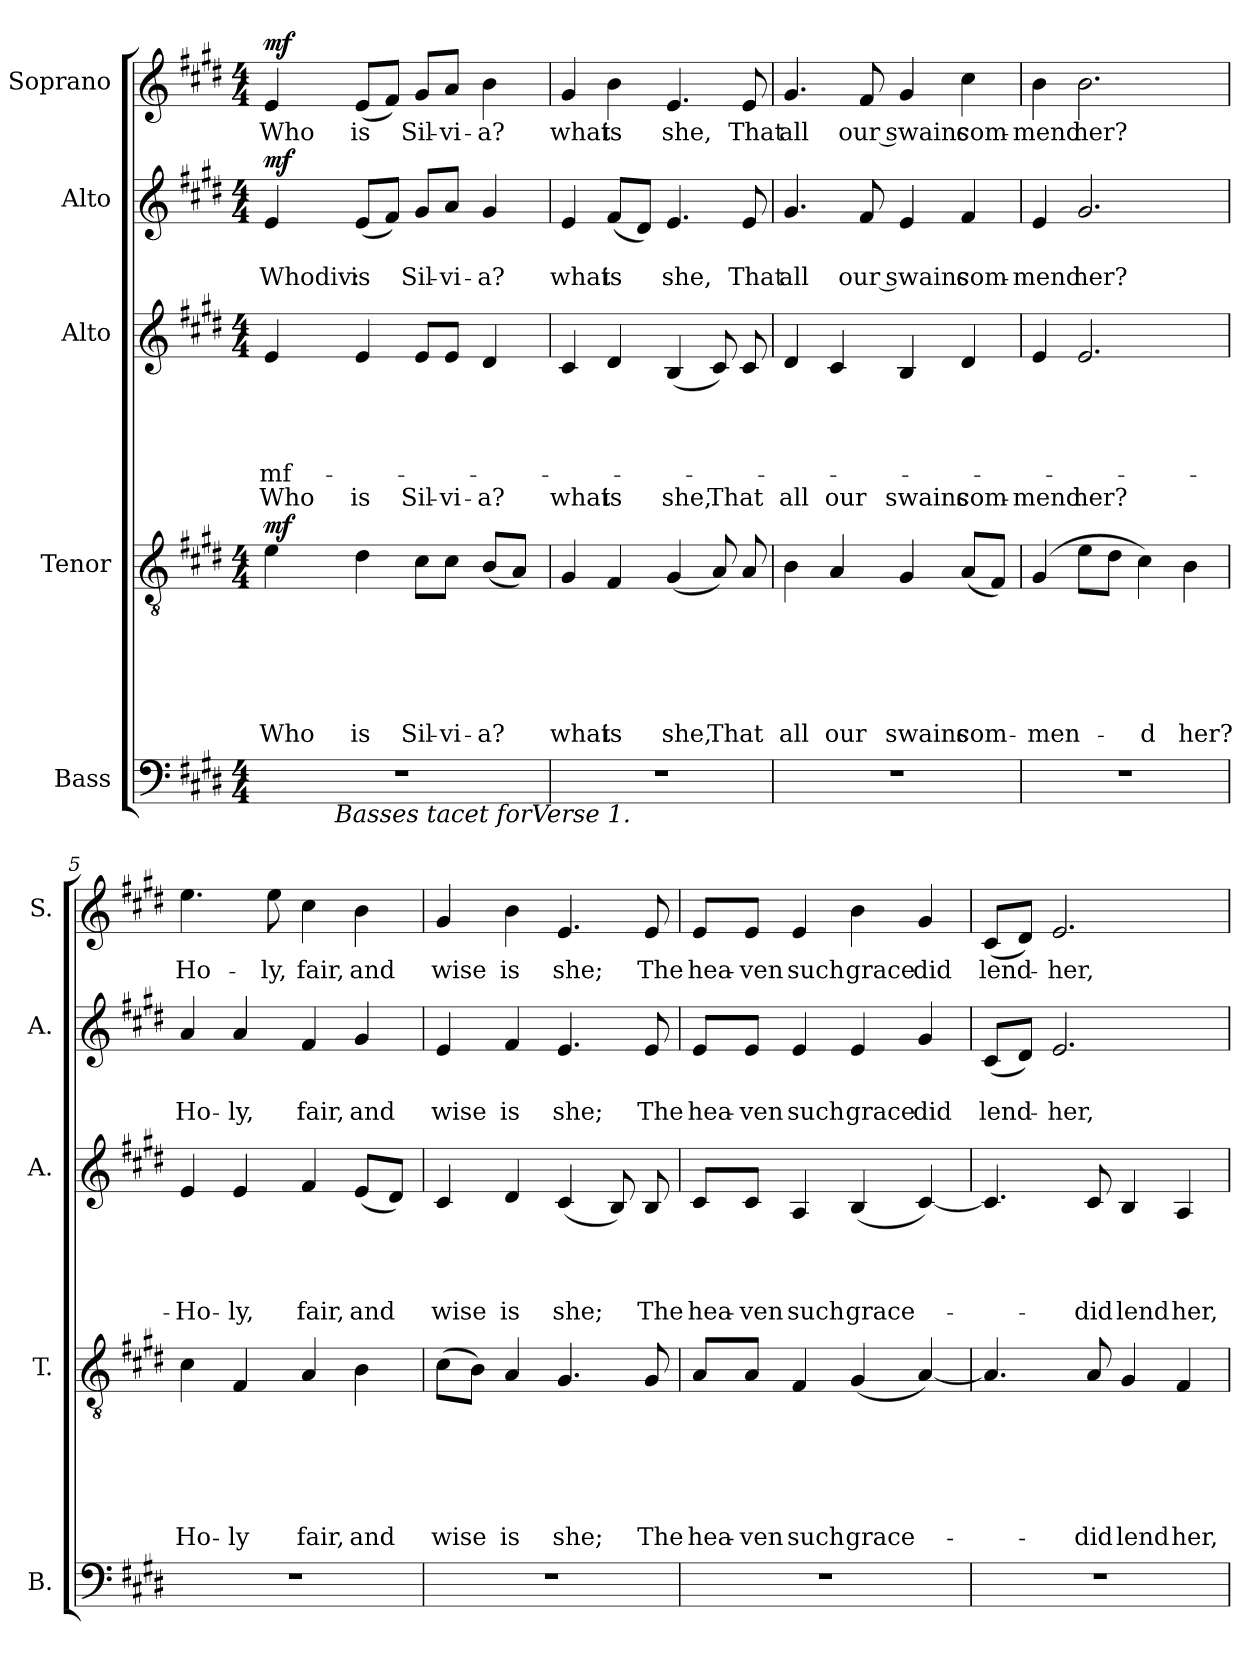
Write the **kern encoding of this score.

**kern	**kern	**text	**text	**text	**text	**text	**text	**dynam	**kern	**text	**text	**text	**text	**text	**kern	**text	**text	**dynam	**kern	**text	**dynam
*part5	*part4	*part4	*part4	*part4	*part4	*part4	*part4	*part4	*part3	*part3	*part3	*part3	*part3	*part3	*part2	*part2	*part2	*part2	*part1	*part1	*part1
*staff5	*staff4	*staff4	*staff4	*staff4	*staff4	*staff4	*staff4	*staff4	*staff3	*staff3	*staff3	*staff3	*staff3	*staff3	*staff2	*staff2	*staff2	*staff2	*staff1	*staff1	*staff1
*I"Bass	*I"Tenor	*	*	*	*	*	*	*	*I"Alto	*	*	*	*	*	*I"Alto	*	*	*	*I"Soprano	*	*
*I'B.	*I'T.	*	*	*	*	*	*	*	*I'A.	*	*	*	*	*	*I'A.	*	*	*	*I'S.	*	*
*clefF4	*clefGv2	*	*	*	*	*	*	*	*clefG2	*	*	*	*	*	*clefG2	*	*	*	*clefG2	*	*
*k[f#c#g#d#]	*k[f#c#g#d#]	*	*	*	*	*	*	*	*k[f#c#g#d#]	*	*	*	*	*	*k[f#c#g#d#]	*	*	*	*k[f#c#g#d#]	*	*
*E:	*E:	*	*	*	*	*	*	*	*E:	*	*	*	*	*	*E:	*	*	*	*E:	*	*
*M4/4	*M4/4	*	*	*	*	*	*	*	*M4/4	*	*	*	*	*	*M4/4	*	*	*	*M4/4	*	*
=1	=1	=1	=1	=1	=1	=1	=1	=1	=1	=1	=1	=1	=1	=1	=1	=1	=1	=1	=1	=1	=1
!	!	!	!	!	!	!	!LO:LY:b	!LO:DY:b	!	!	!	!	!LO:LY:b:rj	!LO:LY:b:rj	!	!	!LO:LY:b	!LO:DY:b	!	!LO:LY:b	!LO:DY:b
*^	*	*	*	*	*	*	*	*	*	*	*	*	*	*	*	*	*	*	*	*	*
1r	8..ryy	4e\	.	.	.	.	.	Who	mf	4e/	.	.	.	mf-	Who	4e/	.	Whodiv:	mf	4e/	Who	mf
!	!LO:TX:b:i:t=Basses tacet forVerse 1.	!	!	!	!	!	!	!	!	!	!	!	!	!	!	!	!	!	!	!	!	!
.	2ryy	.	.	.	.	.	.	.	.	.	.	.	.	.	.	.	.	.	.	.	.	.
!	!	!	!	!	!	!	!	!LO:LY:b	!	!	!	!	!	!	!LO:LY:b	!	!	!LO:LY:b	!	!	!LO:LY:b	!
.	.	4d#\	.	.	.	.	.	is	.	4e/	.	.	.	.	is	(<8e/L	.	is	.	(<8e/L	is	.
.	.	.	.	.	.	.	.	.	.	.	.	.	.	.	.	8f#/J)	.	.	.	8f#/J)	.	.
!	!	!	!	!	!	!	!	!LO:LY:b	!	!	!	!	!	!	!LO:LY:b	!	!	!LO:LY:b	!	!	!LO:LY:b	!
.	.	8c#\L	.	.	.	.	.	Sil-	.	8e/L	.	.	.	.	Sil-	8g#/L	.	Sil-	.	8g#/L	Sil-	.
!	!	!	!	!	!	!	!	!LO:LY:b:rj	!	!	!	!	!	!	!LO:LY:b:rj	!	!	!LO:LY:b	!	!	!LO:LY:b	!
.	.	8c#\J	.	.	.	.	.	-vi-	.	8e/J	.	.	.	.	-vi-	8a/J	.	-vi-	.	8a/J	-vi-	.
.	4ryy	.	.	.	.	.	.	.	.	.	.	.	.	.	.	.	.	.	.	.	.	.
!	!	!	!	!	!	!	!	!LO:LY:b	!	!	!	!	!	!	!LO:LY:b	!	!	!LO:LY:b	!	!	!LO:LY:b	!
.	.	(<8B/L	.	.	.	.	.	-a?	.	4d#/	.	.	.	.	-a?	4g#/	.	-a?	.	4b\	-a?	.
.	.	8A/J)	.	.	.	.	.	.	.	.	.	.	.	.	.	.	.	.	.	.	.	.
.	32ryy	.	.	.	.	.	.	.	.	.	.	.	.	.	.	.	.	.	.	.	.	.
=2	=2	=2	=2	=2	=2	=2	=2	=2	=2	=2	=2	=2	=2	=2	=2	=2	=2	=2	=2	=2	=2	=2
!	!	!	!	!	!	!	!	!LO:LY:b	!	!	!	!	!	!	!LO:LY:b	!	!	!LO:LY:b	!	!	!LO:LY:b	!
*v	*v	*	*	*	*	*	*	*	*	*	*	*	*	*	*	*	*	*	*	*	*	*
1r	4G#/	.	.	.	.	.	what	.	4c#/	.	.	.	.	what	4e/	.	what	.	4g#/	what	.
!	!	!	!	!	!	!	!LO:LY:b	!	!	!	!	!	!	!LO:LY:b	!	!	!LO:LY:b	!	!	!LO:LY:b	!
.	4F#/	.	.	.	.	.	is	.	4d#/	.	.	.	.	is	(<8f#/L	.	is	.	4b\	is	.
.	.	.	.	.	.	.	.	.	.	.	.	.	.	.	8d#/J)	.	.	.	.	.	.
!	!	!	!	!	!	!	!LO:LY:b	!	!	!	!	!	!	!LO:LY:b	!	!	!LO:LY:b	!	!	!LO:LY:b	!
.	(<4G#/	.	.	.	.	.	she,	.	(<4B/	.	.	.	.	she,	4.e/	.	she,	.	4.e/	she,	.
!	!	!	!	!	!	!	!LO:LY:b	!	!	!	!	!	!	!LO:LY:b	!	!	!	!	!	!	!
.	8A/)	.	.	.	.	.	That	.	8c#/)	.	.	.	.	That	.	.	.	.	.	.	.
!	!	!	!	!	!	!	!	!	!	!	!	!	!	!	!	!	!LO:LY:b:rj	!	!	!LO:LY:b:rj	!
.	8A/	.	.	.	.	.	.	.	8c#/	.	.	.	.	.	8e/	.	That	.	8e/	That	.
=3	=3	=3	=3	=3	=3	=3	=3	=3	=3	=3	=3	=3	=3	=3	=3	=3	=3	=3	=3	=3	=3
!	!	!	!	!	!	!	!LO:LY:b	!	!	!	!	!	!	!LO:LY:b	!	!	!LO:LY:b	!	!	!LO:LY:b	!
1r	4B\	.	.	.	.	.	all	.	4d#/	.	.	.	.	all	4.g#/	.	all	.	4.g#/	all	.
!	!	!	!	!	!	!	!LO:LY:b	!	!	!	!	!	!	!LO:LY:b	!	!	!	!	!	!	!
.	4A/	.	.	.	.	.	our	.	4c#/	.	.	.	.	our	.	.	.	.	.	.	.
!	!	!	!	!	!	!	!	!	!	!	!	!	!	!	!	!	!LO:LY:b:rj	!	!	!LO:LY:b:rj	!
.	.	.	.	.	.	.	.	.	.	.	.	.	.	.	8f#/	.	our swains	.	8f#/	our swains	.
!	!	!	!	!	!	!	!LO:LY:b:rj	!	!	!	!	!	!	!LO:LY:b:rj	!	!	!	!	!	!	!
.	4G#/	.	.	.	.	.	swains	.	4B/	.	.	.	.	swains	4e/	.	.	.	4g#/	.	.
!	!	!	!	!	!	!	!LO:LY:b	!	!	!	!	!	!	!LO:LY:b	!	!	!LO:LY:b	!	!	!LO:LY:b	!
.	(<8A/L	.	.	.	.	.	com-	.	4d#/	.	.	.	.	com-	4f#/	.	com-	.	4cc#\	com-	.
.	8F#/J)	.	.	.	.	.	.	.	.	.	.	.	.	.	.	.	.	.	.	.	.
=4	=4	=4	=4	=4	=4	=4	=4	=4	=4	=4	=4	=4	=4	=4	=4	=4	=4	=4	=4	=4	=4
!	!	!	!	!	!	!	!LO:LY:b	!	!	!	!	!	!	!LO:LY:b	!	!	!LO:LY:b	!	!	!LO:LY:b	!
1r	(4G#/	.	.	.	.	.	-men-	.	4e/	.	.	.	.	-mend	4e/	.	-mend	.	4b\	-mend	.
!	!	!	!	!	!	!	!	!	!	!	!	!	!	!LO:LY:b	!	!	!LO:LY:b	!	!	!LO:LY:b	!
.	8e\L	.	.	.	.	.	.	.	2.e/	.	.	.	.	her?	2.g#/	.	her?	.	2.b\	her?	.
.	8d#\J	.	.	.	.	.	.	.	.	.	.	.	.	.	.	.	.	.	.	.	.
!	!	!	!	!	!	!	!LO:LY:b	!	!	!	!	!	!	!	!	!	!	!	!	!	!
.	4c#\)	.	.	.	.	.	-d	.	.	.	.	.	.	.	.	.	.	.	.	.	.
!	!	!	!	!	!	!	!LO:LY:b	!	!	!	!	!	!	!	!	!	!	!	!	!	!
.	4B\	.	.	.	.	.	her?	.	.	.	.	.	.	.	.	.	.	.	.	.	.
!!LO:LB:g=z
=5	=5	=5	=5	=5	=5	=5	=5	=5	=5	=5	=5	=5	=5	=5	=5	=5	=5	=5	=5	=5	=5
!	!	!	!	!	!	!	!LO:LY:b	!	!	!	!	!	!LO:LY:b	!	!	!	!LO:LY:b	!	!	!LO:LY:b	!
1r	4c#\	.	.	.	.	.	Ho-	.	4e/	.	.	.	-Ho-	.	4a/	.	Ho-	.	4.ee\	Ho-	.
!	!	!	!	!	!	!	!LO:LY:b	!	!	!	!	!	!LO:LY:b	!	!	!	!LO:LY:b	!	!	!	!
.	4F#/	.	.	.	.	.	-ly	.	4e/	.	.	.	-ly,	.	4a/	.	-ly,	.	.	.	.
!	!	!	!	!	!	!	!	!	!	!	!	!	!	!	!	!	!	!	!	!LO:LY:b	!
.	.	.	.	.	.	.	.	.	.	.	.	.	.	.	.	.	.	.	8ee\	-ly,	.
!	!	!	!	!	!	!	!LO:LY:b	!	!	!	!	!	!LO:LY:b	!	!	!	!LO:LY:b	!	!	!LO:LY:b	!
.	4A/	.	.	.	.	.	fair,	.	4f#/	.	.	.	fair,	.	4f#/	.	fair,	.	4cc#\	fair,	.
!	!	!	!	!	!	!	!LO:LY:b	!	!	!	!	!	!LO:LY:b	!	!	!	!LO:LY:b	!	!	!LO:LY:b	!
.	4B\	.	.	.	.	.	and	.	(<8e/L	.	.	.	and	.	4g#/	.	and	.	4b\	and	.
.	.	.	.	.	.	.	.	.	8d#/J)	.	.	.	.	.	.	.	.	.	.	.	.
=6	=6	=6	=6	=6	=6	=6	=6	=6	=6	=6	=6	=6	=6	=6	=6	=6	=6	=6	=6	=6	=6
!	!	!	!	!	!	!	!LO:LY:b	!	!	!	!	!	!LO:LY:b	!	!	!	!LO:LY:b	!	!	!LO:LY:b	!
1r	(>8c#\L	.	.	.	.	.	wise	.	4c#/	.	.	.	wise	.	4e/	.	wise	.	4g#/	wise	.
.	8B\J)	.	.	.	.	.	.	.	.	.	.	.	.	.	.	.	.	.	.	.	.
!	!	!	!	!	!	!	!LO:LY:b	!	!	!	!	!	!LO:LY:b	!	!	!	!LO:LY:b	!	!	!LO:LY:b	!
.	4A/	.	.	.	.	.	is	.	4d#/	.	.	.	is	.	4f#/	.	is	.	4b\	is	.
!	!	!	!	!	!	!	!LO:LY:b	!	!	!	!	!	!LO:LY:b	!	!	!	!LO:LY:b	!	!	!LO:LY:b	!
.	4.G#/	.	.	.	.	.	she;	.	(<4c#/	.	.	.	she;	.	4.e/	.	she;	.	4.e/	she;	.
.	.	.	.	.	.	.	.	.	8B/)	.	.	.	.	.	.	.	.	.	.	.	.
!	!	!	!	!	!	!	!LO:LY:b	!	!	!	!	!	!LO:LY:b	!	!	!	!LO:LY:b	!	!	!LO:LY:b	!
.	8G#/	.	.	.	.	.	The	.	8B/	.	.	.	The	.	8e/	.	The	.	8e/	The	.
=7	=7	=7	=7	=7	=7	=7	=7	=7	=7	=7	=7	=7	=7	=7	=7	=7	=7	=7	=7	=7	=7
!	!	!	!	!	!	!	!LO:LY:b	!	!	!	!	!	!LO:LY:b	!	!	!	!LO:LY:b	!	!	!LO:LY:b	!
1r	8A/L	.	.	.	.	.	hea-	.	8c#/L	.	.	.	hea-	.	8e/L	.	hea-	.	8e/L	hea-	.
!	!	!	!	!	!	!	!LO:LY:b	!	!	!	!	!	!LO:LY:b	!	!	!	!LO:LY:b:rj	!	!	!LO:LY:b:rj	!
.	8A/J	.	.	.	.	.	-ven	.	8c#/J	.	.	.	-ven	.	8e/J	.	-ven	.	8e/J	-ven	.
!	!	!	!	!	!	!	!LO:LY:b	!	!	!	!	!	!LO:LY:b	!	!	!	!LO:LY:b	!	!	!LO:LY:b	!
.	4F#/	.	.	.	.	.	such	.	4A/	.	.	.	such	.	4e/	.	such	.	4e/	such	.
!	!	!	!	!	!	!	!LO:LY:b	!	!	!	!	!	!LO:LY:b	!	!	!	!LO:LY:b	!	!	!LO:LY:b	!
.	(<4G#/	.	.	.	.	.	grace-	.	(<4B/	.	.	.	grace-	.	4e/	.	grace	.	4b\	grace	.
!	!	!	!	!	!	!	!	!	!	!	!	!	!	!	!	!	!LO:LY:b	!	!	!LO:LY:b	!
.	[<4A/)	.	.	.	.	.	.	.	[<4c#/)	.	.	.	.	.	4g#/	.	did	.	4g#/	did	.
=8	=8	=8	=8	=8	=8	=8	=8	=8	=8	=8	=8	=8	=8	=8	=8	=8	=8	=8	=8	=8	=8
!	!	!	!	!	!	!	!	!	!	!	!	!	!	!	!	!	!LO:LY:b	!	!	!LO:LY:b	!
1r	4.A/]	.	.	.	.	.	.	.	4.c#/]	.	.	.	.	.	(<8c#/L	.	lend-	.	(<8c#/L	lend-	.
.	.	.	.	.	.	.	.	.	.	.	.	.	.	.	8d#/J)	.	.	.	8d#/J)	.	.
!	!	!	!	!	!	!	!	!	!	!	!	!	!	!	!	!	!LO:LY:b	!	!	!LO:LY:b	!
.	.	.	.	.	.	.	.	.	.	.	.	.	.	.	2.e/	.	-her,	.	2.e/	-her,	.
!	!	!	!	!	!	!	!LO:LY:b	!	!	!	!	!	!LO:LY:b	!	!	!	!	!	!	!	!
.	8A/	.	.	.	.	.	-did	.	8c#/	.	.	.	-did	.	.	.	.	.	.	.	.
!	!	!	!	!	!	!	!LO:LY:b	!	!	!	!	!	!LO:LY:b	!	!	!	!	!	!	!	!
.	4G#/	.	.	.	.	.	lend	.	4B/	.	.	.	lend	.	.	.	.	.	.	.	.
!	!	!	!	!	!	!	!LO:LY:b	!	!	!	!	!	!LO:LY:b	!	!	!	!	!	!	!	!
.	4F#/	.	.	.	.	.	her,	.	4A/	.	.	.	her,	.	.	.	.	.	.	.	.
=	=	=	=	=	=	=	=	=	=	=	=	=	=	=	=	=	=	=	=	=	=
*-	*-	*-	*-	*-	*-	*-	*-	*-	*-	*-	*-	*-	*-	*-	*-	*-	*-	*-	*-	*-	*-
